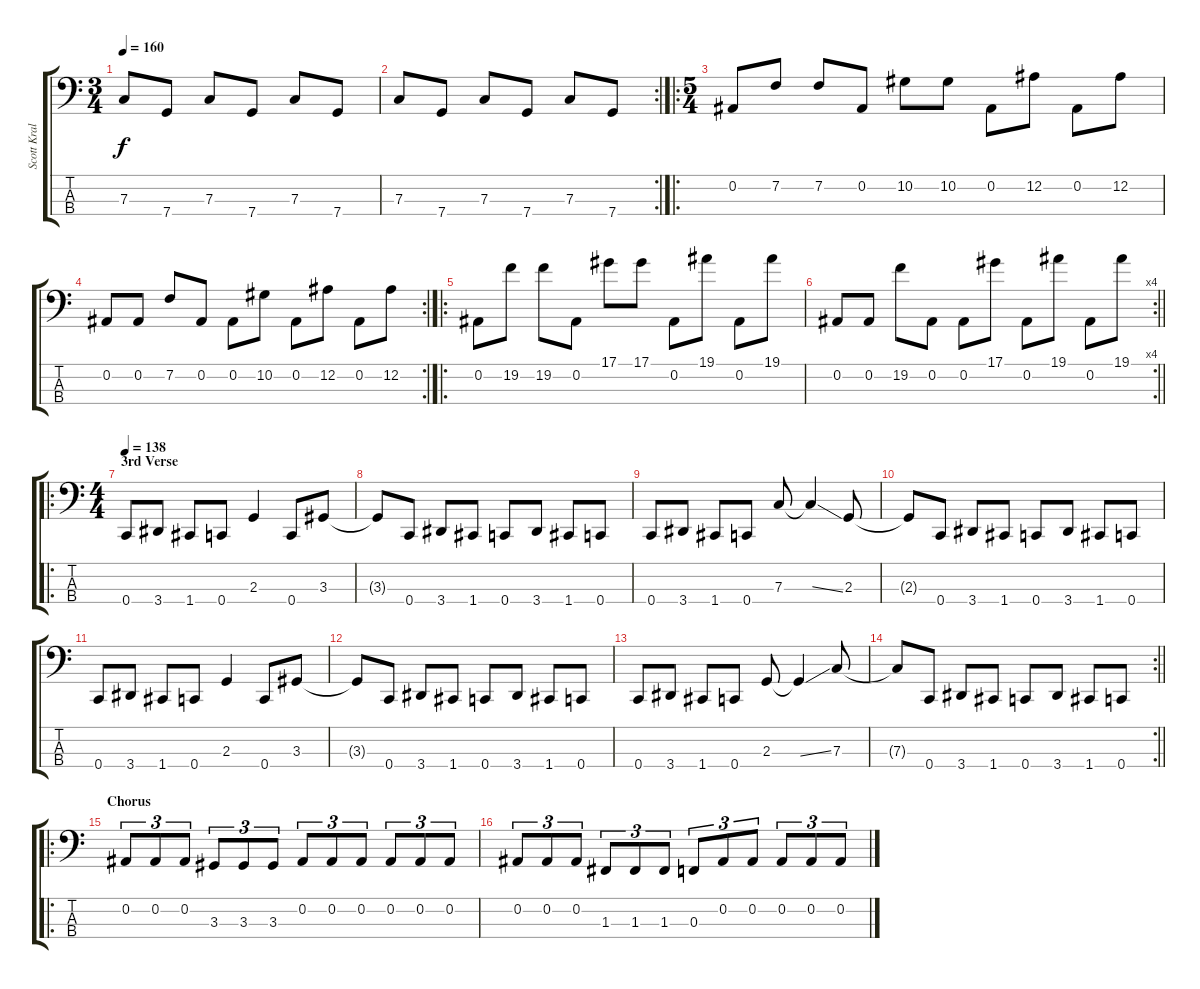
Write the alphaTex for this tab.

\track ("Scott Krall" "Scott Kral") {instrument electricbassfinger}
\staff {score tabs}
\tuning (Eb2 Bb1 F1 C1) {hide}
\ts (3 4)
\tempo 160
\clef f4
\ks c
7.3.8{dy f} 7.4.8 7.3.8 7.4.8 7.3.8 7.4.8 |
\rc 2
7.3.8 7.4.8 7.3.8 7.4.8 7.3.8 7.4.8 |
\ro
\ts (5 4)
0.2.8 7.2.8 7.2.8 0.2.8 10.2.8 10.2.8 0.2.8 12.2.8 0.2.8 12.2.8 |
\rc 2
0.2.8 0.2.8 7.2.8 0.2.8 0.2.8 10.2.8 0.2.8 12.2.8 0.2.8 12.2.8 |
\ro
0.2.8 19.2.8 19.2.8 0.2.8 17.1.8 17.1.8 0.2.8 19.1.8 0.2.8 19.1.8 |
\rc 4
\barLineRight lightlight
0.2.8 0.2.8 19.2.8 0.2.8 0.2.8 17.1.8 0.2.8 19.1.8 0.2.8 19.1.8 |
\ro
\ts (4 4)
\section ("" "3rd Verse")
\tempo 138
0.4.8 3.4.8 1.4.8 0.4.8 2.3.4 0.4.8 3.3.8 |
3.3{t}.8 0.4.8 3.4.8 1.4.8 0.4.8 3.4.8 1.4.8 0.4.8 |
0.4.8 3.4.8 1.4.8 0.4.8 7.3.8 7.3{ss t}.4 2.3.8 |
2.3{t}.8 0.4.8 3.4.8 1.4.8 0.4.8 3.4.8 1.4.8 0.4.8 |
0.4.8 3.4.8 1.4.8 0.4.8 2.3.4 0.4.8 3.3.8 |
3.3{t}.8 0.4.8 3.4.8 1.4.8 0.4.8 3.4.8 1.4.8 0.4.8 |
0.4.8 3.4.8 1.4.8 0.4.8 2.3.8 2.3{ss t}.4 7.3.8 |
\rc 2
\barLineRight lightlight
7.3{t}.8 0.4.8 3.4.8 1.4.8 0.4.8 3.4.8 1.4.8 0.4.8 |
\ro
\section ("" "Chorus")
0.2.8{tu (3 2)} 0.2.8{tu (3 2)} 0.2.8{tu (3 2)} 3.3.8{tu (3 2)} 3.3.8{tu (3 2)} 3.3.8{tu (3 2)} 0.2.8{tu (3 2)} 0.2.8{tu (3 2)} 0.2.8{tu (3 2)} 0.2.8{tu (3 2)} 0.2.8{tu (3 2)} 0.2.8{tu (3 2)} |
0.2.8{tu (3 2)} 0.2.8{tu (3 2)} 0.2.8{tu (3 2)} 1.3.8{tu (3 2)} 1.3.8{tu (3 2)} 1.3.8{tu (3 2)} 0.3.8{tu (3 2)} 0.2.8{tu (3 2)} 0.2.8{tu (3 2)} 0.2.8{tu (3 2)} 0.2.8{tu (3 2)} 0.2.8{tu (3 2)}
